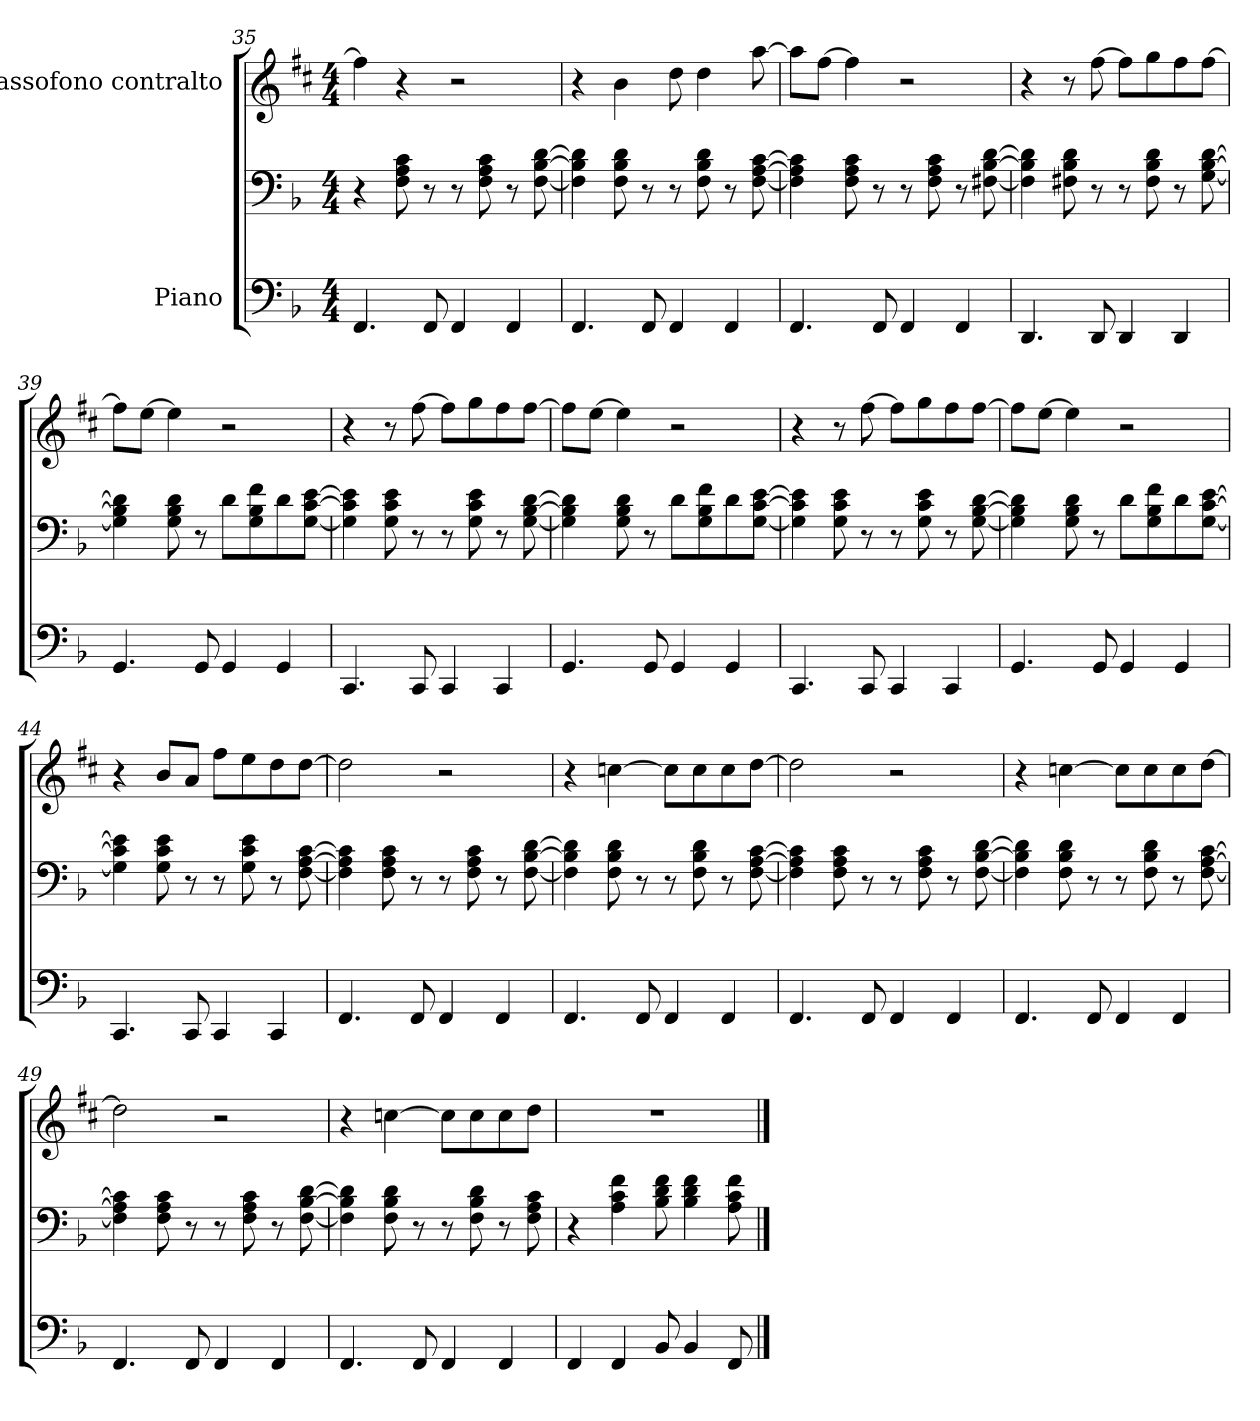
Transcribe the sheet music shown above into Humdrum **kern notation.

**kern	**kern	**kern
*part2	*part2	*part1
*staff3	*staff2	*staff1
*I"Piano	*	*I"Sassofono contralto
*clefF4	*clefF4	*clefG2
*	*	*ITrd5c9
*k[b-]	*k[b-]	*k[b-]
*M4/4	*M4/4	*M4/4
=35	=35	=35
4.FF/	4r	4a\]
.	8F\ 8A\ 8c\	4r
8FF/	8r	.
4FF/	8r	2r
.	8F\ 8A\ 8c\	.
4FF/	8r	.
.	[8F\ [8B-\ [8d\	.
=36	=36	=36
4.FF/	4F\] 4B-\] 4d\]	4r
.	8F\ 8B-\ 8d\	4d\
8FF/	8r	.
4FF/	8r	8f\
.	8F\ 8B-\ 8d\	4f\
4FF/	8r	.
.	[8F\ [8A\ [8c\	[8cc\
!!LO:LB:g=z
=37	=37	=37
4.FF/	4F\] 4A\] 4c\]	8cc\L]
.	.	[8a\J
.	8F\ 8A\ 8c\	4a\]
8FF/	8r	.
4FF/	8r	2r
.	8F\ 8A\ 8c\	.
4FF/	8r	.
.	[8F#X\ [8B-\ [8d\	.
=38	=38	=38
4.DD/	4F#\] 4B-\] 4d\]	4r
.	8F#X\ 8B-\ 8d\	8r
8DD/	8r	[8a\
4DD/	8r	8a\L]
.	8F#\ 8B-\ 8d\	8b-\
4DD/	8r	8a\
.	[8G\ [8B-\ [8d\	[8a\J
=39	=39	=39
4.GG/	4G\] 4B-\] 4d\]	8a\L]
.	.	[8g\J
.	8G\ 8B-\ 8d\	4g\]
8GG/	8r	.
4GG/	8d\L	2r
.	8G\ 8B-\ 8f\	.
4GG/	8d\	.
.	[8G\ [8c\ [8e\J	.
=40	=40	=40
4.CC/	4G\] 4c\] 4e\]	4r
.	8G\ 8c\ 8e\	8r
8CC/	8r	[8a\
4CC/	8r	8a\L]
.	8G\ 8c\ 8e\	8b-\
4CC/	8r	8a\
.	[8G\ [8B-\ [8d\	[8a\J
=41	=41	=41
4.GG/	4G\] 4B-\] 4d\]	8a\L]
.	.	[8g\J
.	8G\ 8B-\ 8d\	4g\]
8GG/	8r	.
4GG/	8d\L	2r
.	8G\ 8B-\ 8f\	.
4GG/	8d\	.
.	[8G\ [8c\ [8e\J	.
!!LO:PB:g=z
=42	=42	=42
4.CC/	4G\] 4c\] 4e\]	4r
.	8G\ 8c\ 8e\	8r
8CC/	8r	[8a\
4CC/	8r	8a\L]
.	8G\ 8c\ 8e\	8b-\
4CC/	8r	8a\
.	[8G\ [8B-\ [8d\	[8a\J
=43	=43	=43
4.GG/	4G\] 4B-\] 4d\]	8a\L]
.	.	[8g\J
.	8G\ 8B-\ 8d\	4g\]
8GG/	8r	.
4GG/	8d\L	2r
.	8G\ 8B-\ 8f\	.
4GG/	8d\	.
.	[8G\ [8c\ [8e\J	.
=44	=44	=44
4.CC/	4G\] 4c\] 4e\]	4r
.	8G\ 8c\ 8e\	8d/L
8CC/	8r	8c/J
4CC/	8r	8a\L
.	8G\ 8c\ 8e\	8g\
4CC/	8r	8f\
.	[8F\ [8A\ [8c\	[8f\J
=45	=45	=45
4.FF/	4F\] 4A\] 4c\]	2f\]
.	8F\ 8A\ 8c\	.
8FF/	8r	.
4FF/	8r	2r
.	8F\ 8A\ 8c\	.
4FF/	8r	.
.	[8F\ [8B-\ [8d\	.
=46	=46	=46
4.FF/	4F\] 4B-\] 4d\]	4r
.	8F\ 8B-\ 8d\	[4e-X\
8FF/	8r	.
4FF/	8r	8e-\L]
.	8F\ 8B-\ 8d\	8e-\
4FF/	8r	8e-\
.	[8F\ [8A\ [8c\	[8f\J
!!LO:LB:g=z
=47	=47	=47
4.FF/	4F\] 4A\] 4c\]	2f\]
.	8F\ 8A\ 8c\	.
8FF/	8r	.
4FF/	8r	2r
.	8F\ 8A\ 8c\	.
4FF/	8r	.
.	[8F\ [8B-\ [8d\	.
=48	=48	=48
4.FF/	4F\] 4B-\] 4d\]	4r
.	8F\ 8B-\ 8d\	[4e-X\
8FF/	8r	.
4FF/	8r	8e-\L]
.	8F\ 8B-\ 8d\	8e-\
4FF/	8r	8e-\
.	[8F\ [8A\ [8c\	[8f\J
=49	=49	=49
4.FF/	4F\] 4A\] 4c\]	2f\]
.	8F\ 8A\ 8c\	.
8FF/	8r	.
4FF/	8r	2r
.	8F\ 8A\ 8c\	.
4FF/	8r	.
.	[8F\ [8B-\ [8d\	.
=50	=50	=50
4.FF/	4F\] 4B-\] 4d\]	4r
.	8F\ 8B-\ 8d\	[4e-X\
8FF/	8r	.
4FF/	8r	8e-\L]
.	8F\ 8B-\ 8d\	8e-\
4FF/	8r	8e-\
.	8F\ 8A\ 8c\	8f\J
=51	=51	=51
4FF/	4r	1r
4FF/	4A\ 4c\ 4f\	.
8BB-/	8B-\ 8d\ 8f\	.
4BB-/	4B-\ 4d\ 4f\	.
8FF/	8A\ 8c\ 8f\	.
==	==	==
*-	*-	*-
